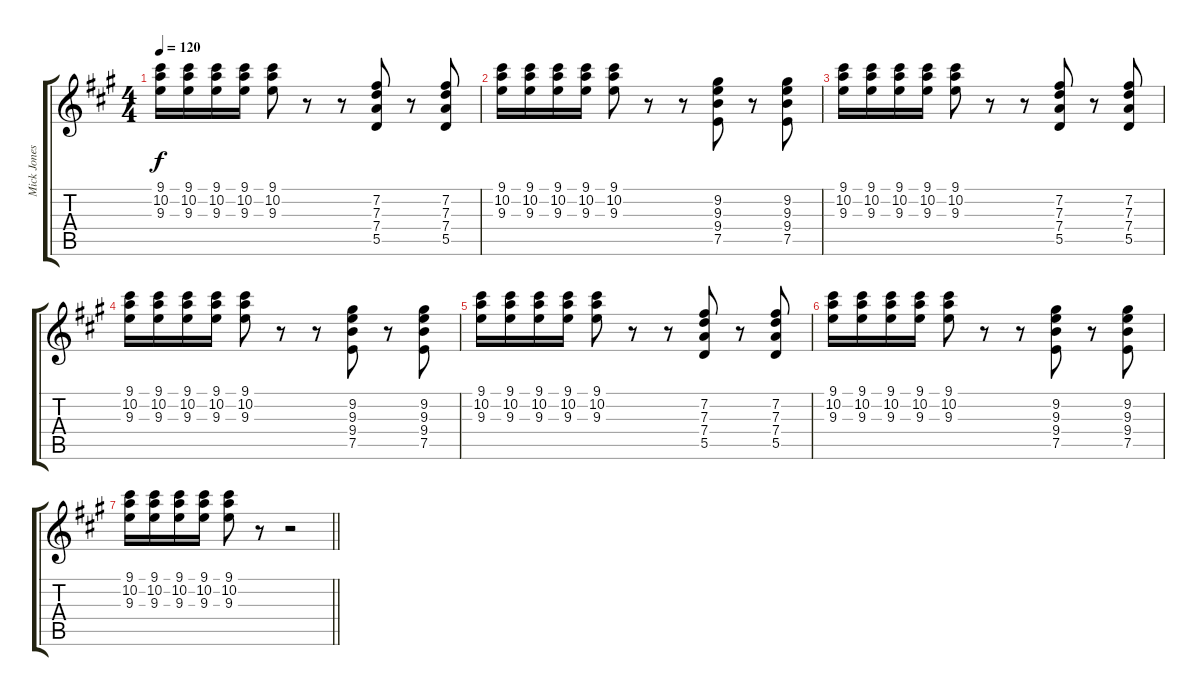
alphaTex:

\track ("Mick Jones - Lead Guitar" "Mick Jones") {instrument distortionguitar}
\staff {score tabs}
\tuning (E4 B3 G3 D3 A2 E2) {hide}
\ts (4 4)
\tempo 120
\clef g2
\ks a
(9.1 10.2 9.3).16{dy f} (9.1 10.2 9.3).16 (9.1 10.2 9.3).16 (9.1 10.2 9.3).16 (9.1 10.2 9.3).8 r.8 r.8 (7.2 7.3 7.4 5.5).8 r.8 (7.2 7.3 7.4 5.5).8 |
(9.1 10.2 9.3).16 (9.1 10.2 9.3).16 (9.1 10.2 9.3).16 (9.1 10.2 9.3).16 (9.1 10.2 9.3).8 r.8 r.8 (9.2 9.3 9.4 7.5).8 r.8 (9.2 9.3 9.4 7.5).8 |
(9.1 10.2 9.3).16 (9.1 10.2 9.3).16 (9.1 10.2 9.3).16 (9.1 10.2 9.3).16 (9.1 10.2 9.3).8 r.8 r.8 (7.2 7.3 7.4 5.5).8 r.8 (7.2 7.3 7.4 5.5).8 |
(9.1 10.2 9.3).16 (9.1 10.2 9.3).16 (9.1 10.2 9.3).16 (9.1 10.2 9.3).16 (9.1 10.2 9.3).8 r.8 r.8 (9.2 9.3 9.4 7.5).8 r.8 (9.2 9.3 9.4 7.5).8 |
(9.1 10.2 9.3).16 (9.1 10.2 9.3).16 (9.1 10.2 9.3).16 (9.1 10.2 9.3).16 (9.1 10.2 9.3).8 r.8 r.8 (7.2 7.3 7.4 5.5).8 r.8 (7.2 7.3 7.4 5.5).8 |
(9.1 10.2 9.3).16 (9.1 10.2 9.3).16 (9.1 10.2 9.3).16 (9.1 10.2 9.3).16 (9.1 10.2 9.3).8 r.8 r.8 (9.2 9.3 9.4 7.5).8 r.8 (9.2 9.3 9.4 7.5).8 |
\barLineRight lightlight
(9.1 10.2 9.3).16 (9.1 10.2 9.3).16 (9.1 10.2 9.3).16 (9.1 10.2 9.3).16 (9.1 10.2 9.3).8 r.8 r.2
